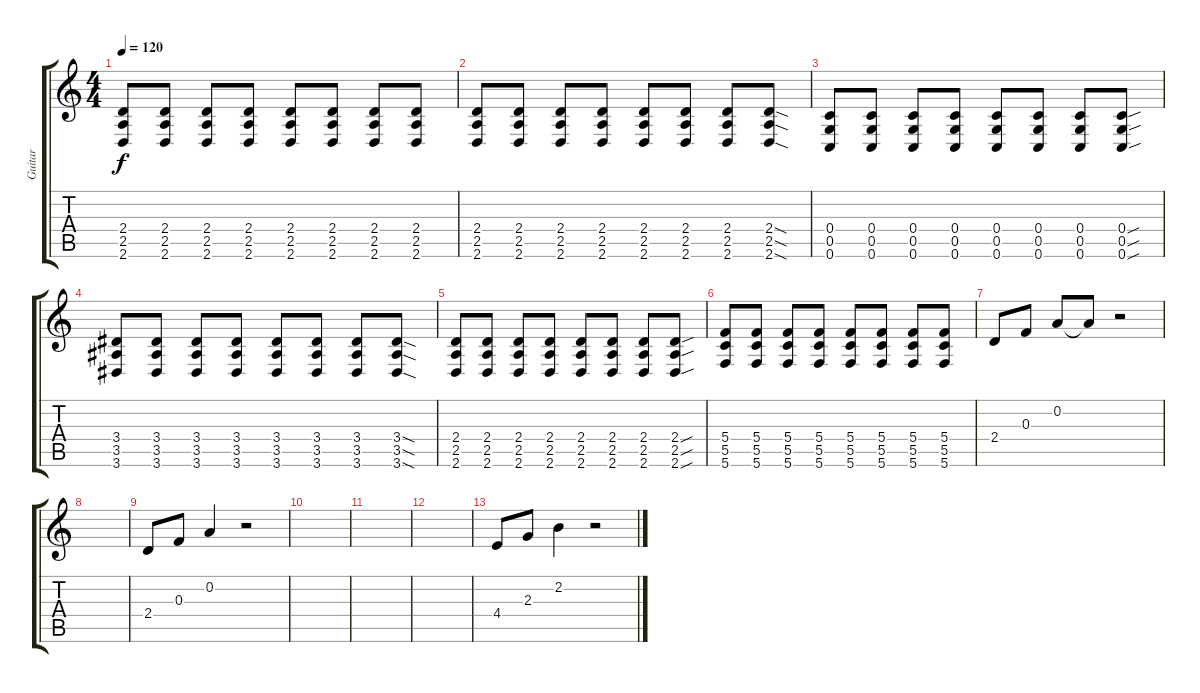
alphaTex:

\track ("Guitar" "Guitar") {instrument distortionguitar}
\staff {score tabs}
\tuning (D4 A3 F3 C3 G2 C2) {hide}
\ts (4 4)
\tempo 120
\clef g2
\ks c
(2.4 2.5 2.6).8{dy f} (2.4 2.5 2.6).8 (2.4 2.5 2.6).8 (2.4 2.5 2.6).8 (2.4 2.5 2.6).8 (2.4 2.5 2.6).8 (2.4 2.5 2.6).8 (2.4 2.5 2.6).8 |
(2.4 2.5 2.6).8 (2.4 2.5 2.6).8 (2.4 2.5 2.6).8 (2.4 2.5 2.6).8 (2.4 2.5 2.6).8 (2.4 2.5 2.6).8 (2.4 2.5 2.6).8 (2.4{sod} 2.5{sod} 2.6{sod}).8 |
(0.4 0.5 0.6).8 (0.4 0.5 0.6).8 (0.4 0.5 0.6).8 (0.4 0.5 0.6).8 (0.4 0.5 0.6).8 (0.4 0.5 0.6).8 (0.4 0.5 0.6).8 (0.4{sou} 0.5{sou} 0.6{sou}).8 |
(3.4 3.5 3.6).8 (3.4 3.5 3.6).8 (3.4 3.5 3.6).8 (3.4 3.5 3.6).8 (3.4 3.5 3.6).8 (3.4 3.5 3.6).8 (3.4 3.5 3.6).8 (3.4{sod} 3.5{sod} 3.6{sod}).8 |
(2.4 2.5 2.6).8 (2.4 2.5 2.6).8 (2.4 2.5 2.6).8 (2.4 2.5 2.6).8 (2.4 2.5 2.6).8 (2.4 2.5 2.6).8 (2.4 2.5 2.6).8 (2.4{sou} 2.5{sou} 2.6{sou}).8 |
(5.4 5.5 5.6).8 (5.4 5.5 5.6).8 (5.4 5.5 5.6).8 (5.4 5.5 5.6).8 (5.4 5.5 5.6).8 (5.4 5.5 5.6).8 (5.4 5.5 5.6).8 (5.4 5.5 5.6).8 |
2.4.8{instrument electricguitarjazz} 0.3.8 0.2.8 0.2{t}.8 r.2 |
|
2.4.8 0.3.8 0.2.4 r.2 |
|
|
|
4.4.8 2.3.8 2.2.4 r.2
